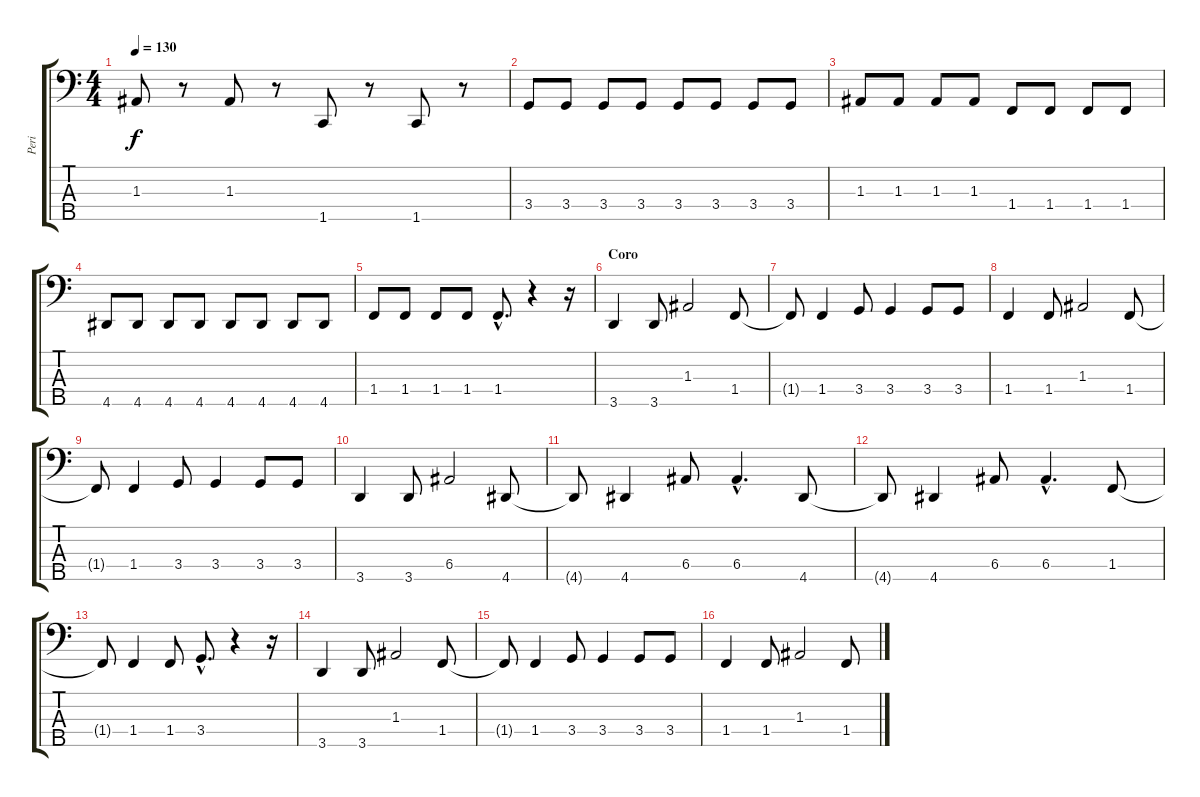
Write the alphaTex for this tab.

\track ("Peri" "Peri") {instrument electricbassfinger}
\staff {score tabs}
\tuning (G2 D2 A1 E1 B0) {hide}
\ts (4 4)
\tempo 130
\clef f4
\ks c
1.3.8{dy f} r.8 1.3.8 r.8 1.5.8 r.8 1.5.8 r.8 |
3.4.8 3.4.8 3.4.8 3.4.8 3.4.8 3.4.8 3.4.8 3.4.8 |
1.3.8 1.3.8 1.3.8 1.3.8 1.4.8 1.4.8 1.4.8 1.4.8 |
4.5.8 4.5.8 4.5.8 4.5.8 4.5.8 4.5.8 4.5.8 4.5.8 |
1.4.8 1.4.8 1.4.8 1.4.8 1.4{hac}.8{d} r.4 r.16 |
\section ("" "Coro")
3.5.4 3.5.8 1.3.2 1.4.8 |
1.4{t}.8 1.4.4 3.4.8 3.4.4 3.4.8 3.4.8 |
1.4.4 1.4.8 1.3.2 1.4.8 |
1.4{t}.8 1.4.4 3.4.8 3.4.4 3.4.8 3.4.8 |
3.5.4 3.5.8 6.4.2 4.5.8 |
4.5{t}.8 4.5.4 6.4.8 6.4{hac}.4{d} 4.5.8 |
4.5{t}.8 4.5.4 6.4.8 6.4{hac}.4{d} 1.4.8 |
1.4{t}.8 1.4.4 1.4.8 3.4{hac}.8{d} r.4 r.16 |
3.5.4 3.5.8 1.3.2 1.4.8 |
1.4{t}.8 1.4.4 3.4.8 3.4.4 3.4.8 3.4.8 |
1.4.4 1.4.8 1.3.2 1.4.8
